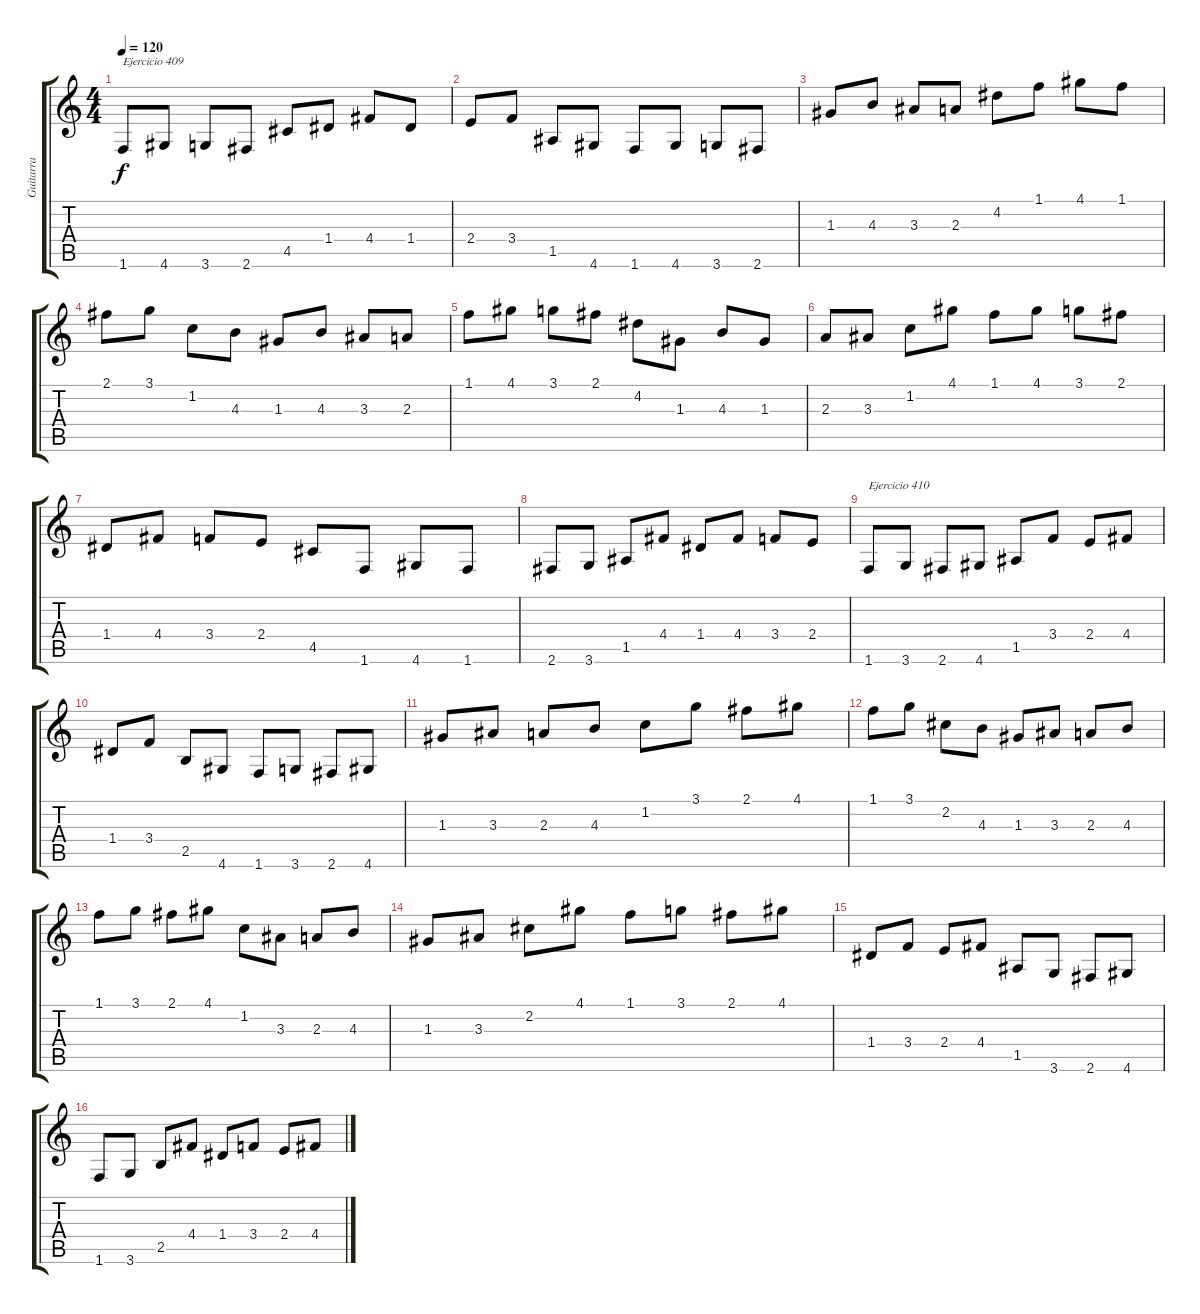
\track ("Guitarra" "Guitarra") {instrument acousticguitarnylon}
\staff {score tabs}
\tuning (E4 B3 G3 D3 A2 E2) {hide}
\ts (4 4)
\tempo 120
\clef g2
\ks c
1.6.8{txt "Ejercicio 409" dy f} 4.6.8 3.6.8 2.6.8 4.5.8 1.4.8 4.4.8 1.4.8 |
2.4.8 3.4.8 1.5.8 4.6.8 1.6.8 4.6.8 3.6.8 2.6.8 |
1.3.8 4.3.8 3.3.8 2.3.8 4.2.8 1.1.8 4.1.8 1.1.8 |
2.1.8 3.1.8 1.2.8 4.3.8 1.3.8 4.3.8 3.3.8 2.3.8 |
1.1.8 4.1.8 3.1.8 2.1.8 4.2.8 1.3.8 4.3.8 1.3.8 |
2.3.8 3.3.8 1.2.8 4.1.8 1.1.8 4.1.8 3.1.8 2.1.8 |
1.4.8 4.4.8 3.4.8 2.4.8 4.5.8 1.6.8 4.6.8 1.6.8 |
2.6.8 3.6.8 1.5.8 4.4.8 1.4.8 4.4.8 3.4.8 2.4.8 |
1.6.8{txt "Ejercicio 410"} 3.6.8 2.6.8 4.6.8 1.5.8 3.4.8 2.4.8 4.4.8 |
1.4.8 3.4.8 2.5.8 4.6.8 1.6.8 3.6.8 2.6.8 4.6.8 |
1.3.8 3.3.8 2.3.8 4.3.8 1.2.8 3.1.8 2.1.8 4.1.8 |
1.1.8 3.1.8 2.2.8 4.3.8 1.3.8 3.3.8 2.3.8 4.3.8 |
1.1.8 3.1.8 2.1.8 4.1.8 1.2.8 3.3.8 2.3.8 4.3.8 |
1.3.8 3.3.8 2.2.8 4.1.8 1.1.8 3.1.8 2.1.8 4.1.8 |
1.4.8 3.4.8 2.4.8 4.4.8 1.5.8 3.6.8 2.6.8 4.6.8 |
1.6.8 3.6.8 2.5.8 4.4.8 1.4.8 3.4.8 2.4.8 4.4.8
